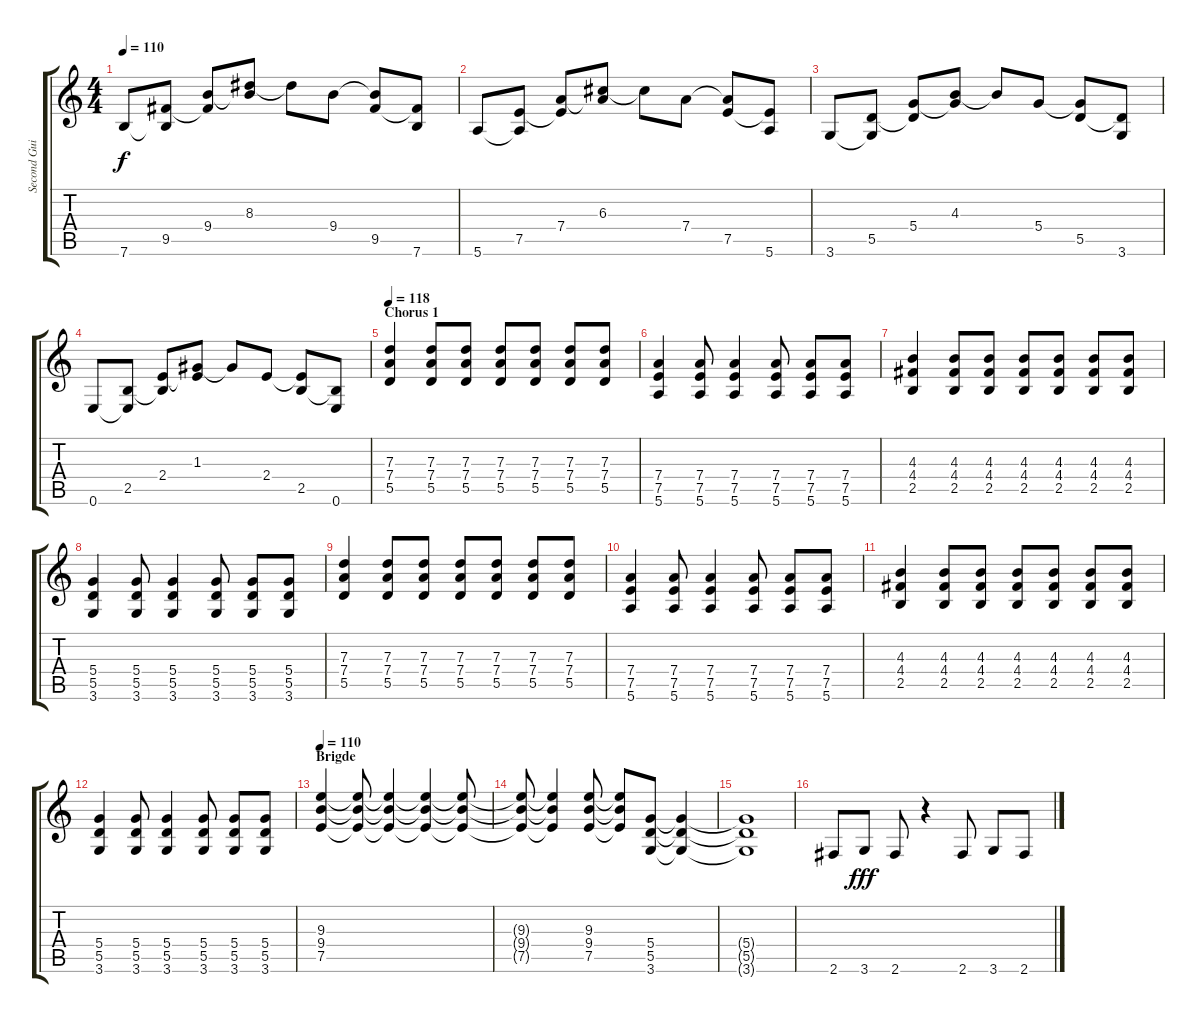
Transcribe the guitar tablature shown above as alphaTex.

\track ("Second Guitar / Gustaf" "Second Gui") {instrument electricguitarclean}
\staff {score tabs}
\tuning (E4 B3 G3 D3 A2 E2) {hide}
\ts (4 4)
\tempo 110
\clef g2
\ks c
7.6.8{dy f} (9.5 7.6{t}).8 (9.4 9.5{t}).8 (8.3 9.4{t}).8 8.3{t}.8 9.4.8 (9.4{t} 9.5).8 (9.5{t} 7.6).8 |
5.6.8 (7.5 5.6{t}).8 (7.4 7.5{t}).8 (6.3 7.4{t}).8 6.3{t}.8 7.4.8 (7.4{t} 7.5).8 (7.5{t} 5.6).8 |
3.6.8 (5.5 3.6{t}).8 (5.4 5.5{t}).8 (4.3 5.4{t}).8 4.3{t}.8 5.4.8 (5.4{t} 5.5).8 (5.5{t} 3.6).8 |
0.6.8 (2.5 0.6{t}).8 (2.4 2.5{t}).8 (1.3 2.4{t}).8 1.3{t}.8 2.4.8 (2.4{t} 2.5).8 (2.5{t} 0.6).8 |
\section ("" "Chorus 1")
\tempo 118
(7.3 7.4 5.5).4 (7.3 7.4 5.5).8 (7.3 7.4 5.5).8 (7.3 7.4 5.5).8 (7.3 7.4 5.5).8 (7.3 7.4 5.5).8 (7.3 7.4 5.5).8 |
(7.4 7.5 5.6).4 (7.4 7.5 5.6).8 (7.4 7.5 5.6).4 (7.4 7.5 5.6).8 (7.4 7.5 5.6).8 (7.4 7.5 5.6).8 |
(4.3 4.4 2.5).4 (4.3 4.4 2.5).8 (4.3 4.4 2.5).8 (4.3 4.4 2.5).8 (4.3 4.4 2.5).8 (4.3 4.4 2.5).8 (4.3 4.4 2.5).8 |
(5.4 5.5 3.6).4 (5.4 5.5 3.6).8 (5.4 5.5 3.6).4 (5.4 5.5 3.6).8 (5.4 5.5 3.6).8 (5.4 5.5 3.6).8 |
(7.3 7.4 5.5).4 (7.3 7.4 5.5).8 (7.3 7.4 5.5).8 (7.3 7.4 5.5).8 (7.3 7.4 5.5).8 (7.3 7.4 5.5).8 (7.3 7.4 5.5).8 |
(7.4 7.5 5.6).4 (7.4 7.5 5.6).8 (7.4 7.5 5.6).4 (7.4 7.5 5.6).8 (7.4 7.5 5.6).8 (7.4 7.5 5.6).8 |
(4.3 4.4 2.5).4 (4.3 4.4 2.5).8 (4.3 4.4 2.5).8 (4.3 4.4 2.5).8 (4.3 4.4 2.5).8 (4.3 4.4 2.5).8 (4.3 4.4 2.5).8 |
(5.4 5.5 3.6).4 (5.4 5.5 3.6).8 (5.4 5.5 3.6).4 (5.4 5.5 3.6).8 (5.4 5.5 3.6).8 (5.4 5.5 3.6).8 |
\section ("" "Brigde")
\tempo 110
(9.3 9.4 7.5).4{instrument distortionguitar} (9.3{t} 9.4{t} 7.5{t}).8 (9.3{t} 9.4{t} 7.5{t}).4 (9.3{t} 9.4{t} 7.5{t}).4 (9.3{t} 9.4{t} 7.5{t}).8 |
(9.3{t} 9.4{t} 7.5{t}).8 (9.3{t} 9.4{t} 7.5{t}).4 (9.3 9.4 7.5).8 (9.3{t} 9.4{t} 7.5{t}).8 (5.4 5.5 3.6).8 (5.4{t} 5.5{t} 3.6{t}).4 |
(5.4{t} 5.5{t} 3.6{t}).1 |
2.6.8 3.6.8{dy fff} 2.6.8 r.4 2.6.8 3.6.8 2.6.8
